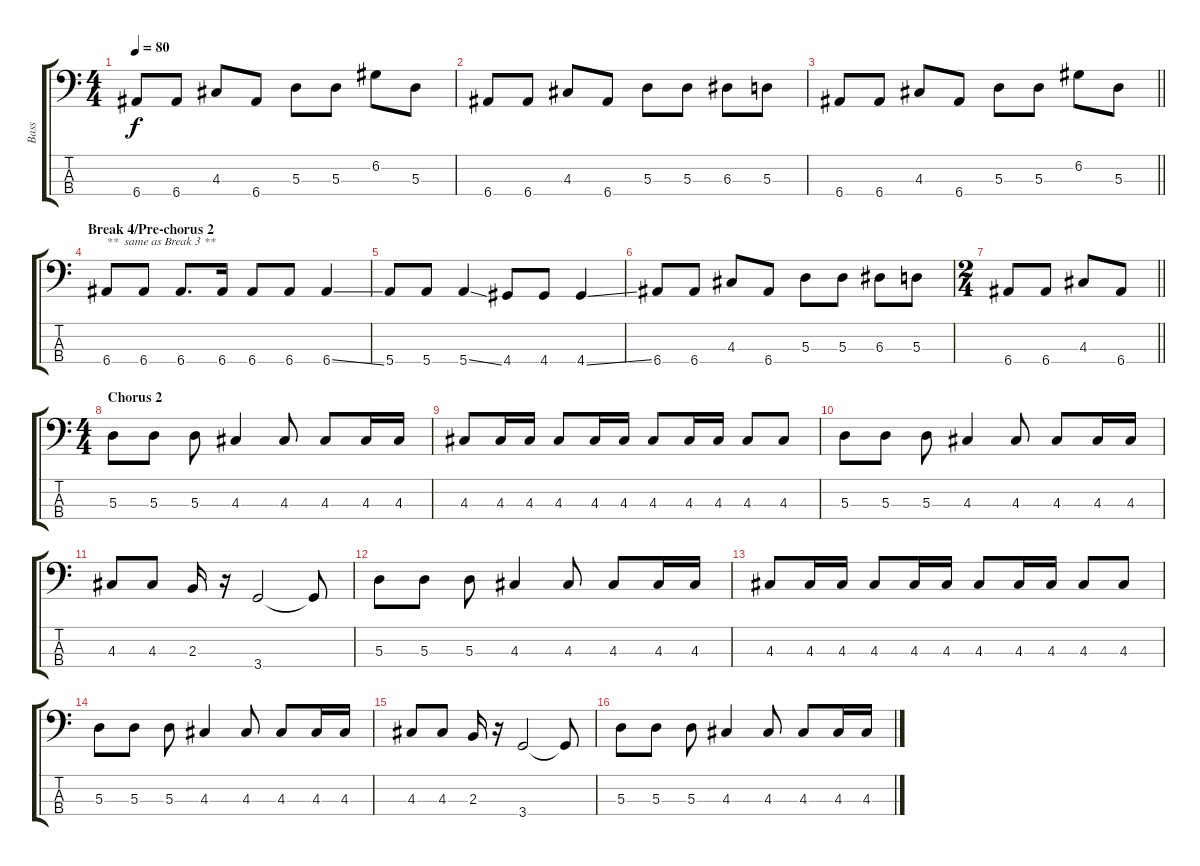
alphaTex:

\track ("Bass" "Bass") {instrument electricbasspick}
\staff {score tabs}
\tuning (G2 D2 A1 E1) {hide}
\ts (4 4)
\tempo 80
\clef f4
\ks c
6.4.8{dy f} 6.4.8 4.3.8 6.4.8 5.3.8 5.3.8 6.2.8 5.3.8 |
6.4.8 6.4.8 4.3.8 6.4.8 5.3.8 5.3.8 6.3.8 5.3.8 |
\barLineRight lightlight
6.4.8 6.4.8 4.3.8 6.4.8 5.3.8 5.3.8 6.2.8 5.3.8 |
\section ("" "Break 4/Pre-chorus 2")
6.4.8{txt "**  same as Break 3 **"} 6.4.8 6.4.8{d} 6.4.16 6.4.8 6.4.8 6.4{ss}.4 |
5.4.8 5.4.8 5.4{ss}.4 4.4.8 4.4.8 4.4{ss}.4 |
6.4.8 6.4.8 4.3.8 6.4.8 5.3.8 5.3.8 6.3.8 5.3.8 |
\ts (2 4)
\barLineRight lightlight
6.4.8 6.4.8 4.3.8 6.4.8 |
\ts (4 4)
\section ("" "Chorus 2")
5.3.8 5.3.8 5.3.8 4.3.4 4.3.8 4.3.8 4.3.16 4.3.16 |
4.3.8 4.3.16 4.3.16 4.3.8 4.3.16 4.3.16 4.3.8 4.3.16 4.3.16 4.3.8 4.3.8 |
5.3.8 5.3.8 5.3.8 4.3.4 4.3.8 4.3.8 4.3.16 4.3.16 |
4.3.8 4.3.8 2.3.16 r.16 3.4.2 3.4{t}.8 |
5.3.8 5.3.8 5.3.8 4.3.4 4.3.8 4.3.8 4.3.16 4.3.16 |
4.3.8 4.3.16 4.3.16 4.3.8 4.3.16 4.3.16 4.3.8 4.3.16 4.3.16 4.3.8 4.3.8 |
5.3.8 5.3.8 5.3.8 4.3.4 4.3.8 4.3.8 4.3.16 4.3.16 |
4.3.8 4.3.8 2.3.16 r.16 3.4.2 3.4{t}.8 |
5.3.8 5.3.8 5.3.8 4.3.4 4.3.8 4.3.8 4.3.16 4.3.16
